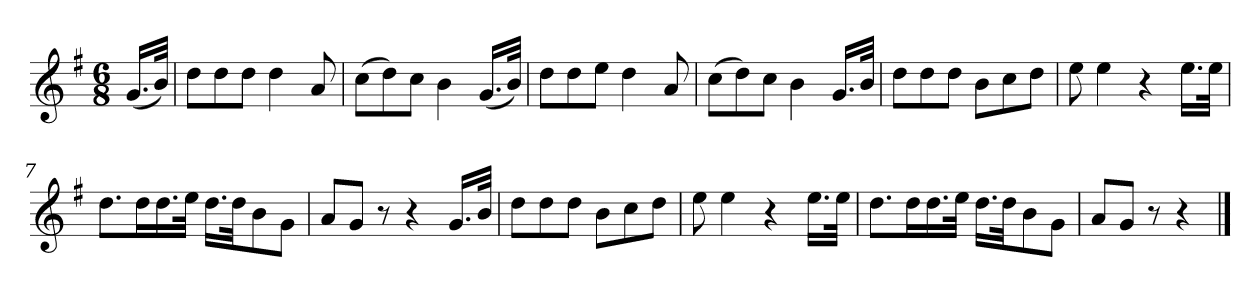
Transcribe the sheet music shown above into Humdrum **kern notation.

**kern
*part1
*staff1
*k[f#]
*M6/8
*MM120
=
(16.gLL
32bJJk)
=1
8ddL
8dd
8ddJ
4dd
8a
=2
(8ccL
8dd)
8ccJ
4b
(16.gLL
32bJJk)
=3
8ddL
8dd
8eeJ
4dd
8a
=4
(8ccL
8dd)
8ccJ
4b
16.gLL
32bJJk
=5
8ddL
8dd
8ddJ
8bL
8cc
8ddJ
=6
8ee
4ee
4r
16.eeLL
32eeJJk
=7
8.ddL
16ddL
16.dd
32eeJJk
16.ddLL
32ddJk
8b
8gJ
=8
8aL
8gJ
8r
4r
16.gLL
32bJJk
=9
8ddL
8dd
8ddJ
8bL
8cc
8ddJ
=10
8ee
4ee
4r
16.eeLL
32eeJJk
=11
8.ddL
16ddL
16.dd
32eeJJk
16.ddLL
32ddJk
8b
8gJ
=12
8aL
8gJ
8r
4r
==
*-
